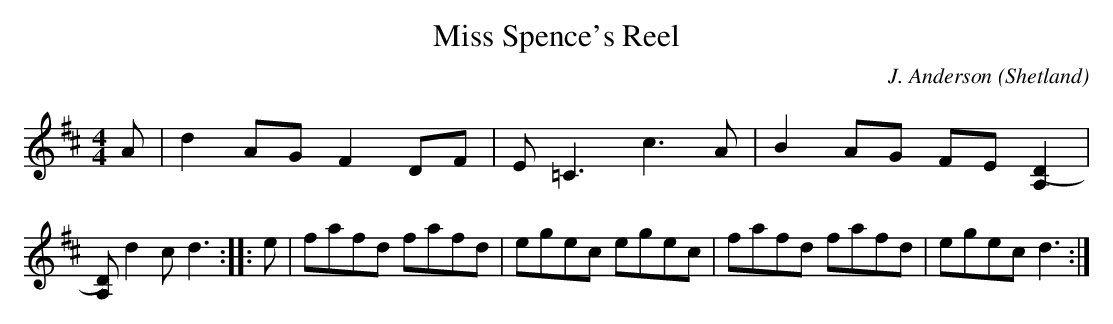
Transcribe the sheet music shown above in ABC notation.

X:1
T:Miss Spence's Reel
O:Shetland
M:4/4
C:J. Anderson
K:D
A | d2AG F2DF | E=C3 c3A | \
B2AG FE [A,2(D2] | [D)A,] d2c d3 :|\
|: e |\
fafd fafd | egec egec | fafd fafd | egec d3 :|
